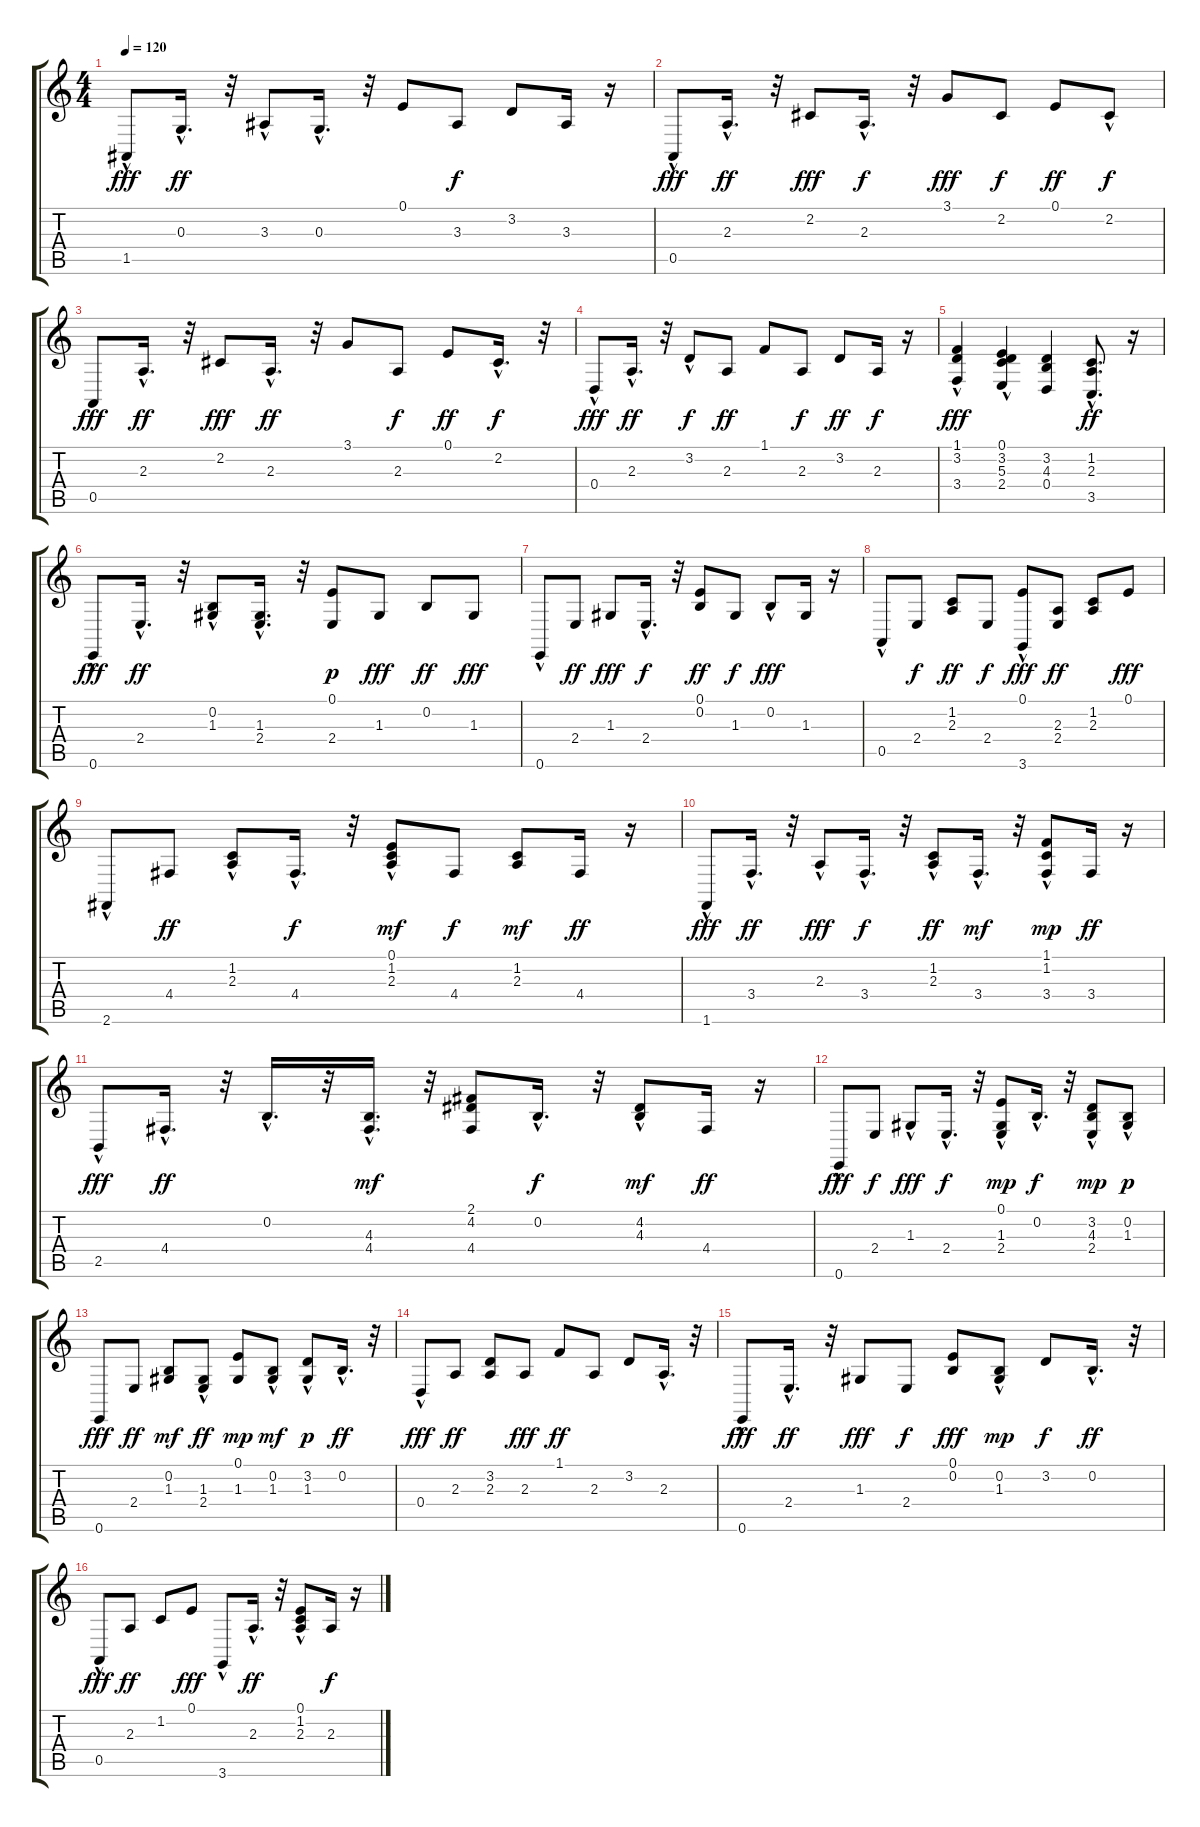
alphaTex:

\track "" {instrument acousticgrandpiano}
\staff {score tabs}
\tuning (E4 B3 G3 D3 A2 E2) {hide}
\ts (4 4)
\tempo 120
\clef g2
\ks c
1.5{hac}.8{dy fff} 0.3{hac}.16{d dy ff} r.32 3.3{hac}.8 0.3{hac}.16{d} r.32 0.1.8 3.3.8{dy f} 3.2.8 3.3.16 r.16 |
0.5{hac}.8{dy fff} 2.3{hac}.16{d dy ff} r.32 2.2.8{dy fff} 2.3{hac}.16{d dy f} r.32 3.1.8{dy fff} 2.2.8{dy f} 0.1.8{dy ff} 2.2{hac}.8{dy f} |
0.5.8{dy fff} 2.3{hac}.16{d dy ff} r.32 2.2.8{dy fff} 2.3{hac}.16{d dy ff} r.32 3.1.8 2.3.8{dy f} 0.1.8{dy ff} 2.2{hac}.16{d dy f} r.32 |
0.4{hac}.8{dy fff} 2.3{hac}.16{d dy ff} r.32 3.2{hac}.8{dy f} 2.3.8{dy ff} 1.1.8 2.3.8{dy f} 3.2.8{dy ff} 2.3.16{dy f} r.16 |
(1.1 3.2{hac} 3.4{hac}).4{dy fff} (0.1{hac} 3.2 5.3 2.4).4 (3.2 4.3 0.4).4 (1.2 2.3 3.5{hac}).8{d dy ff} r.16 |
0.6{hac}.8{dy fff} 2.4{hac}.16{d dy ff} r.32 (0.2{hac} 1.3{hac}).8 (1.3{hac} 2.4{hac}).16{d} r.32 (0.1 2.4).8{dy p} 1.3.8{dy fff} 0.2.8{dy ff} 1.3.8{dy fff} |
0.6{hac}.8 2.4.8{dy ff} 1.3.8{dy fff} 2.4{hac}.16{d dy f} r.32 (0.1 0.2).8{dy ff} 1.3.8{dy f} 0.2{hac}.8{dy fff} 1.3.16 r.16 |
0.5{hac}.8 2.4.8{dy f} (1.2 2.3).8{dy ff} 2.4.8{dy f} (0.1 3.6{hac}).8{dy fff} (2.3 2.4).8{dy ff} (1.2 2.3).8 0.1.8{dy fff} |
2.6{hac}.8 4.4.8{dy ff} (1.2{hac} 2.3{hac}).8 4.4{hac}.16{d dy f} r.32 (0.1{hac} 1.2 2.3{hac}).8{dy mf} 4.4.8{dy f} (1.2 2.3).8{dy mf} 4.4.16{dy ff} r.16 |
1.6{hac}.8{dy fff} 3.4{hac}.16{d dy ff} r.32 2.3{hac}.8{dy fff} 3.4{hac}.16{d dy f} r.32 (1.2{hac} 2.3{hac}).8{dy ff} 3.4{hac}.16{d dy mf} r.32 (1.1{hac} 1.2{hac} 3.4).8{dy mp} 3.4.16{dy ff} r.16 |
2.5{hac}.8{dy fff} 4.4{hac}.16{d dy ff} r.32 0.2{hac}.16{d} r.32 (4.3{hac} 4.4{hac}).16{d dy mf} r.32 (2.1 4.2 4.4).8 0.2{hac}.16{d dy f} r.32 (4.2{hac} 4.3{hac}).8{dy mf} 4.4.16{dy ff} r.16 |
0.6{hac}.8{dy fff} 2.4.8{dy f} 1.3{hac}.8{dy fff} 2.4{hac}.16{d dy f} r.32 (0.1 1.3 2.4{hac}).8{dy mp} 0.2{hac}.16{d dy f} r.32 (3.2 4.3 2.4{hac}).8{dy mp} (0.2{hac} 1.3).8{dy p} |
0.6.8{dy fff} 2.4.8{dy ff} (0.2 1.3).8{dy mf} (1.3{hac} 2.4).8{dy ff} (0.1 1.3).8{dy mp} (0.2 1.3{hac}).8{dy mf} (3.2{hac} 1.3).8{dy p} 0.2{hac}.16{d dy ff} r.32 |
0.4{hac}.8{dy fff} 2.3.8{dy ff} (3.2 2.3).8 2.3.8{dy fff} 1.1.8{dy ff} 2.3.8 3.2.8 2.3{hac}.16{d} r.32 |
0.6{hac}.8{dy fff} 2.4{hac}.16{d dy ff} r.32 1.3.8{dy fff} 2.4.8{dy f} (0.1 0.2).8{dy fff} (0.2{hac} 1.3{hac}).8{dy mp} 3.2.8{dy f} 0.2{hac}.16{d dy ff} r.32 |
0.5{hac}.8{dy fff} 2.3.8{dy ff} 1.2.8 0.1.8{dy fff} 3.6{hac}.8 2.3{hac}.16{d dy ff} r.32 (0.1 1.2{hac} 2.3).8 2.3.16{dy f} r.16
